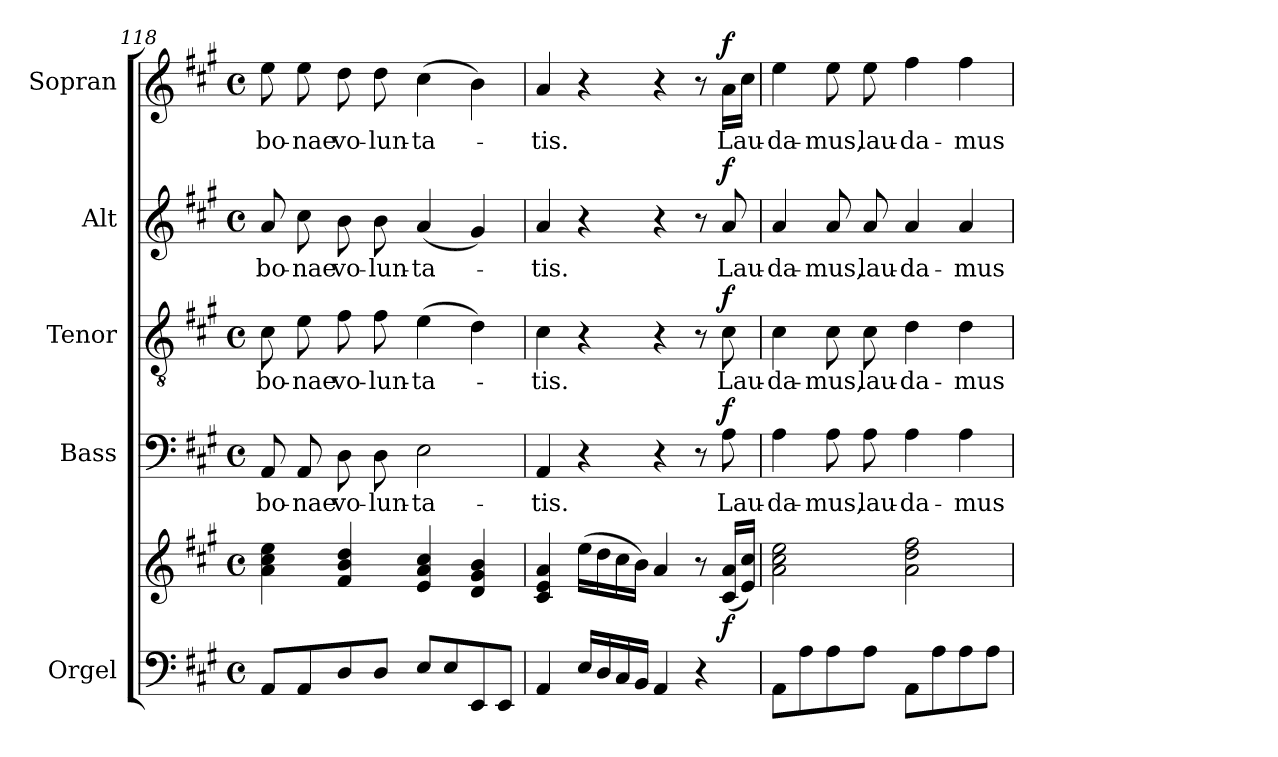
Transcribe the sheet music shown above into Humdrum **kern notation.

**kern	**kern	**dynam	**kern	**text	**dynam	**kern	**text	**dynam	**kern	**text	**dynam	**kern	**text	**dynam
*part5	*part5	*part5	*part4	*part4	*part4	*part3	*part3	*part3	*part2	*part2	*part2	*part1	*part1	*part1
*staff6	*staff5	*staff5/6	*staff4	*staff4	*staff4	*staff3	*staff3	*staff3	*staff2	*staff2	*staff2	*staff1	*staff1	*staff1
*I"Orgel	*	*	*I"Bass	*	*	*I"Tenor	*	*	*I"Alt	*	*	*I"Sopran	*	*
*I'Org.	*	*	*I'B.	*	*	*I'T.	*	*	*I'A.	*	*	*I'S.	*	*
*clefF4	*clefG2	*	*clefF4	*	*	*clefGv2	*	*	*clefG2	*	*	*clefG2	*	*
*k[f#c#g#]	*k[f#c#g#]	*	*k[f#c#g#]	*	*	*k[f#c#g#]	*	*	*k[f#c#g#]	*	*	*k[f#c#g#]	*	*
*A:	*A:	*	*A:	*	*	*A:	*	*	*A:	*	*	*A:	*	*
*M4/4	*M4/4	*	*M4/4	*	*	*M4/4	*	*	*M4/4	*	*	*M4/4	*	*
*met(c)	*met(c)	*	*met(c)	*	*	*met(c)	*	*	*met(c)	*	*	*met(c)	*	*
=118	=118	=118	=118	=118	=118	=118	=118	=118	=118	=118	=118	=118	=118	=118
!	!	!	!	!LO:LY:b	!	!	!LO:LY:b	!	!	!LO:LY:b	!	!	!LO:LY:b	!
8AA/L	4a\ 4cc#\ 4ee\	.	8AA/	bo-	.	8c#\	bo-	.	8a/	bo-	.	8ee\	bo-	.
!	!	!	!	!LO:LY:b	!	!	!LO:LY:b	!	!	!LO:LY:b	!	!	!LO:LY:b	!
8AA/	.	.	8AA/	-nae	.	8e\	-nae	.	8cc#\	-nae	.	8ee\	-nae	.
!	!	!	!	!LO:LY:b	!	!	!LO:LY:b	!	!	!LO:LY:b	!	!	!LO:LY:b	!
8D/	4f#/ 4b/ 4dd/	.	8D\	vo-	.	8f#\	vo-	.	8b\	vo-	.	8dd\	vo-	.
!	!	!	!	!LO:LY:b	!	!	!LO:LY:b	!	!	!LO:LY:b	!	!	!LO:LY:b	!
8D/J	.	.	8D\	-lun-	.	8f#\	-lun-	.	8b\	-lun-	.	8dd\	-lun-	.
!	!	!	!	!LO:LY:b	!	!	!LO:LY:b	!	!	!LO:LY:b	!	!	!LO:LY:b	!
8E/L	4e/ 4a/ 4cc#/	.	2E\	-ta-	.	(>4e\	-ta-	.	(<4a/	-ta-	.	(>4cc#\	-ta-	.
8E/	.	.	.	.	.	.	.	.	.	.	.	.	.	.
8EE/	4d/ 4g#/ 4b/	.	.	.	.	4d\)	.	.	4g#/)	.	.	4b\)	.	.
8EE/J	.	.	.	.	.	.	.	.	.	.	.	.	.	.
=119	=119	=119	=119	=119	=119	=119	=119	=119	=119	=119	=119	=119	=119	=119
!	!	!	!	!LO:LY:b	!	!	!LO:LY:b	!	!	!LO:LY:b	!	!	!LO:LY:b	!
4AA/	4c#/ 4e/ 4a/	.	4AA/	-tis.	.	4c#\	-tis.	.	4a/	-tis.	.	4a/	-tis.	.
16E/LL	(>16ee\LL	.	4r	.	.	4r	.	.	4r	.	.	4r	.	.
16D/	16dd\	.	.	.	.	.	.	.	.	.	.	.	.	.
16C#/	16cc#\	.	.	.	.	.	.	.	.	.	.	.	.	.
16BB/JJ	16b\JJ)	.	.	.	.	.	.	.	.	.	.	.	.	.
4AA/	4a/	.	4r	.	.	4r	.	.	4r	.	.	4r	.	.
4r	8r	.	8r	.	.	8r	.	.	8r	.	.	8r	.	.
!	!	!LO:DY:b	!	!LO:LY:b	!LO:DY:a	!	!LO:LY:b	!LO:DY:a	!	!LO:LY:b	!LO:DY:a	!	!LO:LY:b	!LO:DY:a
.	(<16c#/ 16a/LL	f	8A\	Lau-	f	8c#\	Lau-	f	8a/	Lau-	f	16a\LL	Lau-	f
.	16e/ 16cc#/JJ)	.	.	.	.	.	.	.	.	.	.	16cc#\JJ	.	.
=120	=120	=120	=120	=120	=120	=120	=120	=120	=120	=120	=120	=120	=120	=120
!	!	!	!	!LO:LY:b	!	!	!LO:LY:b	!	!	!LO:LY:b	!	!	!LO:LY:b	!
8AA\L	2a\ 2cc#\ 2ee\	.	4A\	-da-	.	4c#\	-da-	.	4a/	-da-	.	4ee\	-da-	.
8A\	.	.	.	.	.	.	.	.	.	.	.	.	.	.
!	!	!	!	!LO:LY:b	!	!	!LO:LY:b	!	!	!LO:LY:b	!	!	!LO:LY:b	!
8A\	.	.	8A\	-mus,	.	8c#\	-mus,	.	8a/	-mus,	.	8ee\	-mus,	.
!	!	!	!	!LO:LY:b	!	!	!LO:LY:b	!	!	!LO:LY:b	!	!	!LO:LY:b	!
8A\J	.	.	8A\	lau-	.	8c#\	lau-	.	8a/	lau-	.	8ee\	lau-	.
!	!	!	!	!LO:LY:b	!	!	!LO:LY:b	!	!	!LO:LY:b	!	!	!LO:LY:b	!
8AA\L	2a\ 2dd\ 2ff#\	.	4A\	-da-	.	4d\	-da-	.	4a/	-da-	.	4ff#\	-da-	.
8A\	.	.	.	.	.	.	.	.	.	.	.	.	.	.
!	!	!	!	!LO:LY:b	!	!	!LO:LY:b	!	!	!LO:LY:b	!	!	!LO:LY:b	!
8A\	.	.	4A\	-mus	.	4d\	-mus	.	4a/	-mus	.	4ff#\	-mus	.
8A\J	.	.	.	.	.	.	.	.	.	.	.	.	.	.
=	=	=	=	=	=	=	=	=	=	=	=	=	=	=
*-	*-	*-	*-	*-	*-	*-	*-	*-	*-	*-	*-	*-	*-	*-
